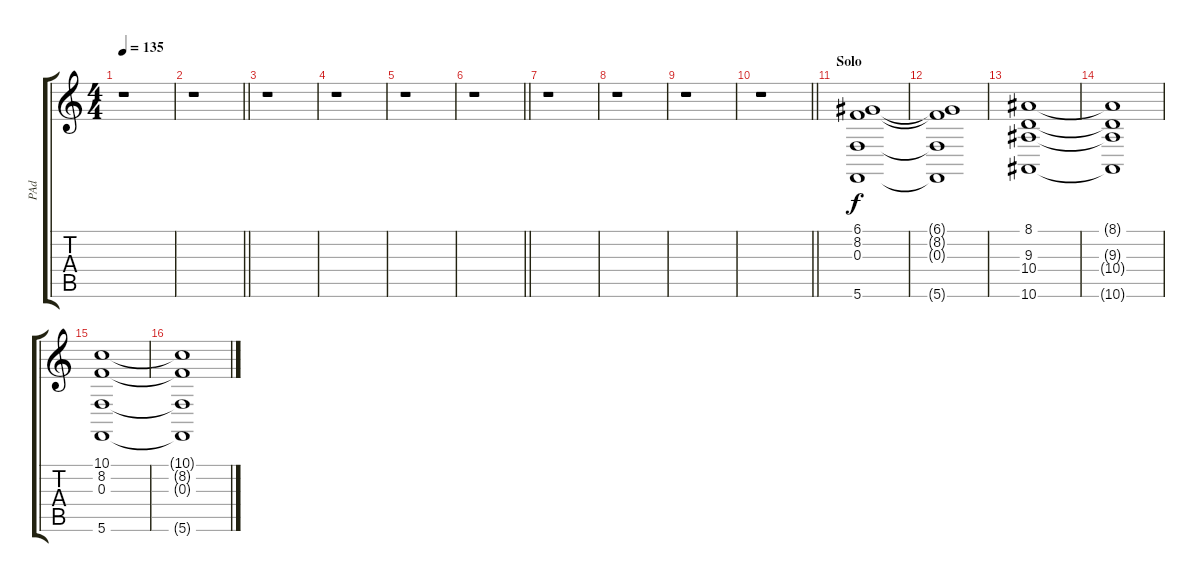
\track ("PAd" "PAd") {instrument pad7halo}
\staff {score tabs}
\tuning (D4 A3 F3 C3 G2 C2) {hide}
\ts (4 4)
\tempo 135
\clef g2
\ks c
r.1{dy f} |
\barLineRight lightlight
r.1 |
r.1 |
r.1 |
r.1 |
\barLineRight lightlight
r.1 |
r.1 |
r.1 |
r.1 |
\barLineRight lightlight
r.1 |
\section ("" "Solo")
(6.1 8.2 0.3 5.6).1 |
(6.1{t} 8.2{t} 0.3{t} 5.6{t}).1 |
(8.1 9.3 10.4 10.6).1 |
(8.1{t} 9.3{t} 10.4{t} 10.6{t}).1 |
(10.1 8.2 0.3 5.6).1 |
(10.1{t} 8.2{t} 0.3{t} 5.6{t}).1
